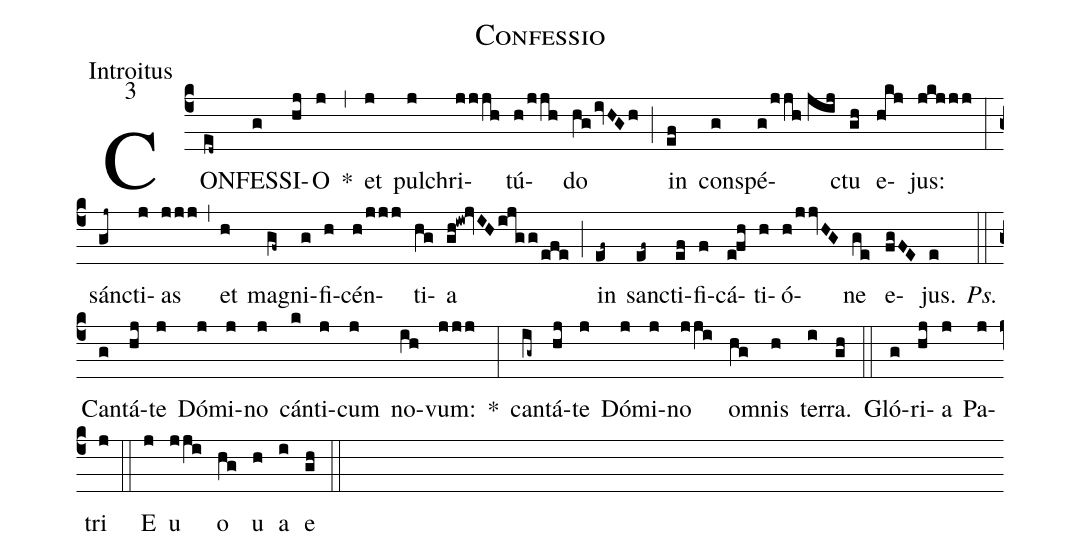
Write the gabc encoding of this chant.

name:Confessio;
office-part:Introitus;
mode:3;
%%
(c4) CON(ed~)FES(g)SI(hj)O(j) *(,) et(j) pul(j)chri(jjjh)tú(h/jjh)do(hg/ivHGh) (;) in(ef) con(g)spé(g/jjh//jij)ctu(gh) e(hkj)jus:(jkjjj) (:) sánc(gj~)ti(j)as(jjj) (,) et(h) ma(gf~)gni(g)fi(h)cén(h/jjj)ti(hg)a(gh!iw!jvIHijgg/efe) (;) in(ef~) sanc(ef~)ti(ef)fi(f)cá(e!fh)ti(h)ó(h/jjvHG)ne(ge) e(fgFE)jus.(e) <i>Ps.</i>(::) Can(g)tá(hj)te(j) Dó(j)mi(j)no(j) cán(k)ti(j)cum(j) no(ih)vum:(jjj) *(:) can(ig~)tá(hj)te(j) Dó(j)mi(j)no(jji) o(hg)mnis(h) ter(i)ra.(gh) (::) Gló(g)ri(hj)a(j) Pa(j)tri(j) (::) E(j) u(jji) o(hg) u(h) a(i) e(gh) (::)
